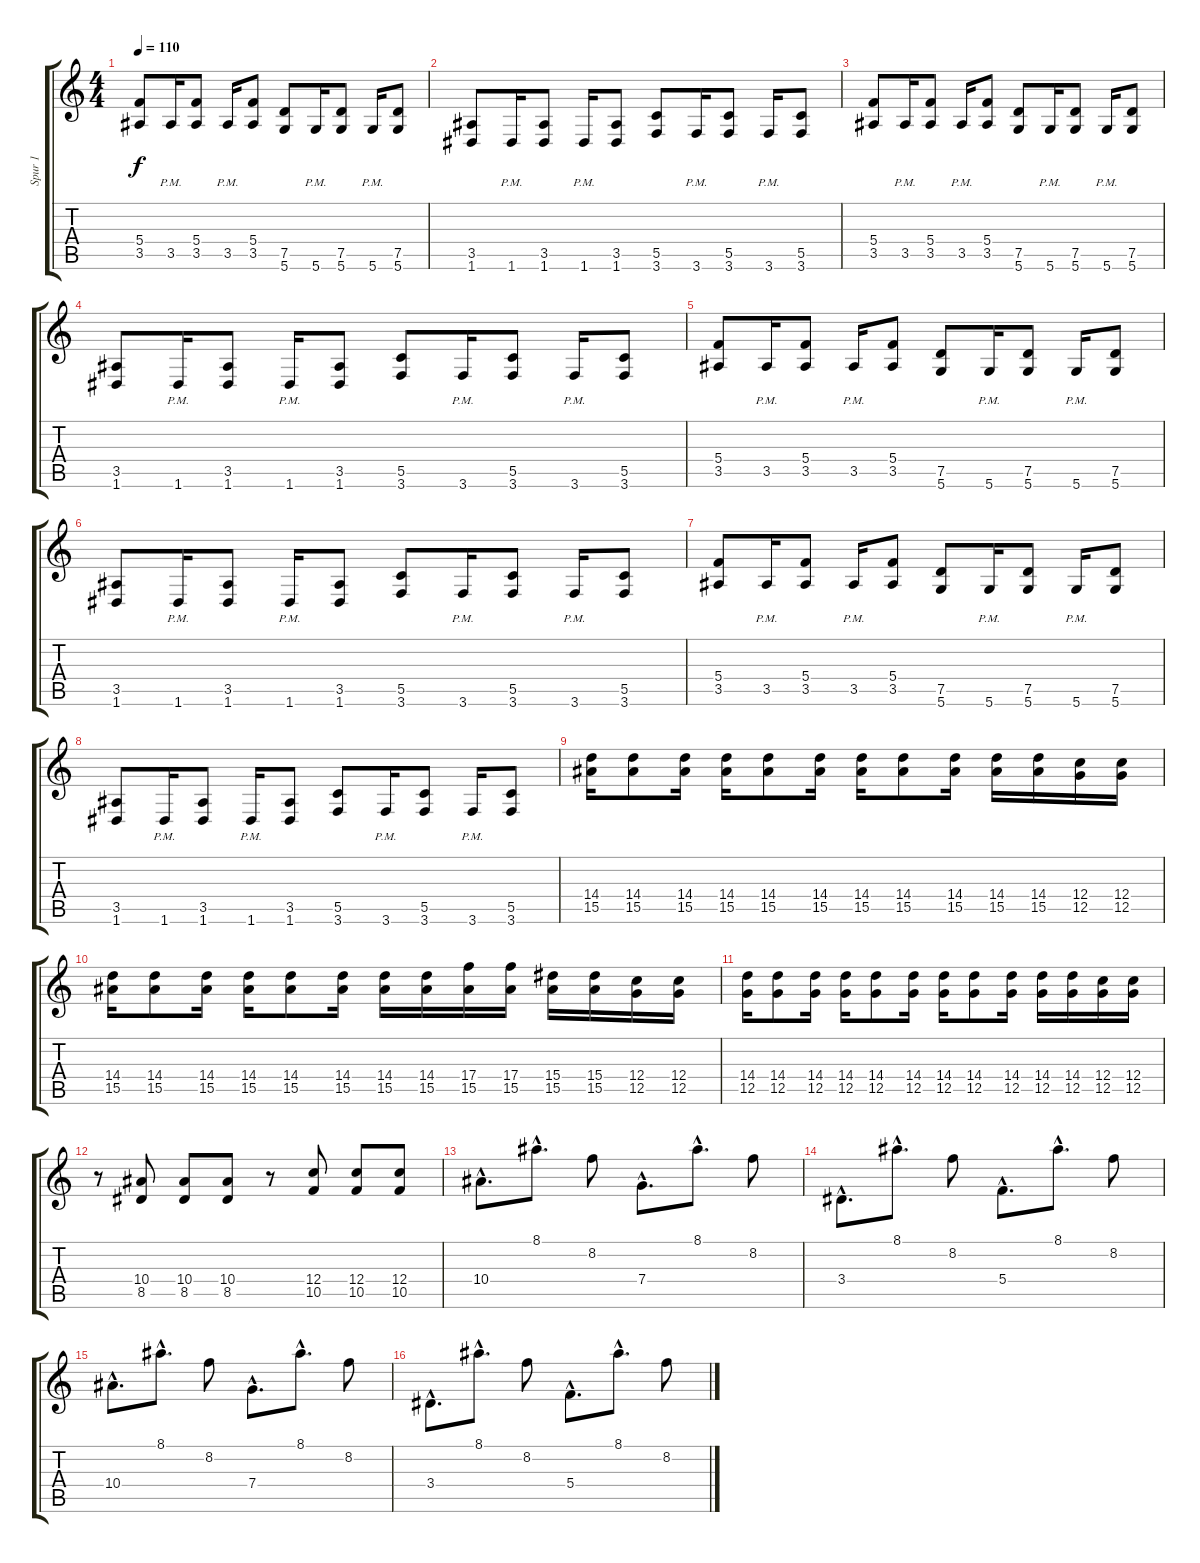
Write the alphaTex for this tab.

\track ("Spur 1" "Spur 1") {instrument distortionguitar}
\staff {score tabs}
\tuning (D4 A3 F3 C3 G2 D2) {hide}
\ts (4 4)
\tempo 110
\clef g2
\ks c
(5.4 3.5).8{dy f} 3.5{pm}.16 (5.4 3.5).8 3.5{pm}.16 (5.4 3.5).8 (7.5 5.6).8 5.6{pm}.16 (7.5 5.6).8 5.6{pm}.16 (7.5 5.6).8 |
(3.5 1.6).8 1.6{pm}.16 (3.5 1.6).8 1.6{pm}.16 (3.5 1.6).8 (5.5 3.6).8 3.6{pm}.16 (5.5 3.6).8 3.6{pm}.16 (5.5 3.6).8 |
(5.4 3.5).8 3.5{pm}.16 (5.4 3.5).8 3.5{pm}.16 (5.4 3.5).8 (7.5 5.6).8 5.6{pm}.16 (7.5 5.6).8 5.6{pm}.16 (7.5 5.6).8 |
(3.5 1.6).8 1.6{pm}.16 (3.5 1.6).8 1.6{pm}.16 (3.5 1.6).8 (5.5 3.6).8 3.6{pm}.16 (5.5 3.6).8 3.6{pm}.16 (5.5 3.6).8 |
(5.4 3.5).8 3.5{pm}.16 (5.4 3.5).8 3.5{pm}.16 (5.4 3.5).8 (7.5 5.6).8 5.6{pm}.16 (7.5 5.6).8 5.6{pm}.16 (7.5 5.6).8 |
(3.5 1.6).8 1.6{pm}.16 (3.5 1.6).8 1.6{pm}.16 (3.5 1.6).8 (5.5 3.6).8 3.6{pm}.16 (5.5 3.6).8 3.6{pm}.16 (5.5 3.6).8 |
(5.4 3.5).8 3.5{pm}.16 (5.4 3.5).8 3.5{pm}.16 (5.4 3.5).8 (7.5 5.6).8 5.6{pm}.16 (7.5 5.6).8 5.6{pm}.16 (7.5 5.6).8 |
(3.5 1.6).8 1.6{pm}.16 (3.5 1.6).8 1.6{pm}.16 (3.5 1.6).8 (5.5 3.6).8 3.6{pm}.16 (5.5 3.6).8 3.6{pm}.16 (5.5 3.6).8 |
(14.4 15.5).16 (14.4 15.5).8 (14.4 15.5).16 (14.4 15.5).16 (14.4 15.5).8 (14.4 15.5).16 (14.4 15.5).16 (14.4 15.5).8 (14.4 15.5).16 (14.4 15.5).16 (14.4 15.5).16 (12.4 12.5).16 (12.4 12.5).16 |
(14.4 15.5).16 (14.4 15.5).8 (14.4 15.5).16 (14.4 15.5).16 (14.4 15.5).8 (14.4 15.5).16 (14.4 15.5).16 (14.4 15.5).16 (17.4 15.5).16 (17.4 15.5).16 (15.4 15.5).16 (15.4 15.5).16 (12.4 12.5).16 (12.4 12.5).16 |
(14.4 12.5).16 (14.4 12.5).8 (14.4 12.5).16 (14.4 12.5).16 (14.4 12.5).8 (14.4 12.5).16 (14.4 12.5).16 (14.4 12.5).8 (14.4 12.5).16 (14.4 12.5).16 (14.4 12.5).16 (12.4 12.5).16 (12.4 12.5).16 |
r.8 (10.4 8.5).8 (10.4 8.5).8 (10.4 8.5).8 r.8 (12.4 10.5).8 (12.4 10.5).8 (12.4 10.5).8 |
10.4{hac}.8{d} 8.1{hac}.8{d} 8.2.8 7.4{hac}.8{d} 8.1{hac}.8{d} 8.2.8 |
3.4{hac}.8{d} 8.1{hac}.8{d} 8.2.8 5.4{hac}.8{d} 8.1{hac}.8{d} 8.2.8 |
10.4{hac}.8{d} 8.1{hac}.8{d} 8.2.8 7.4{hac}.8{d} 8.1{hac}.8{d} 8.2.8 |
3.4{hac}.8{d} 8.1{hac}.8{d} 8.2.8 5.4{hac}.8{d} 8.1{hac}.8{d} 8.2.8
